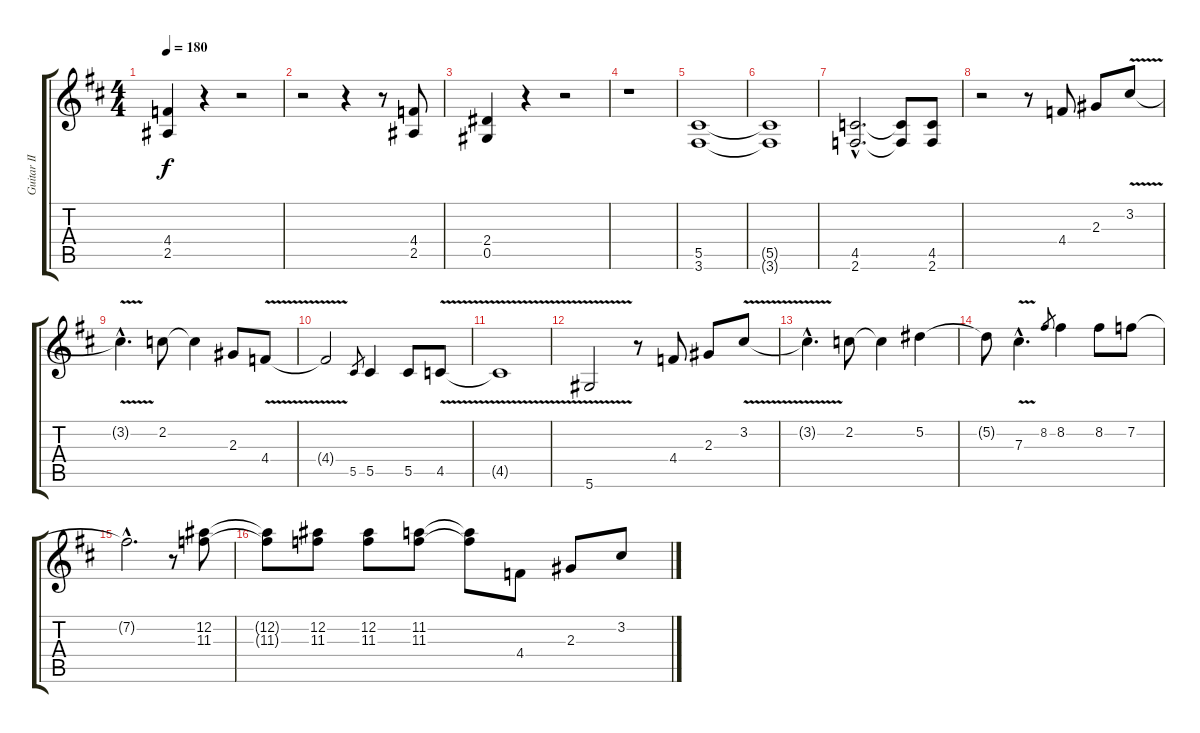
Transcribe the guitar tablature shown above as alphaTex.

\track ("Guitar II" "Guitar II") {instrument distortionguitar}
\staff {score tabs}
\tuning (Eb4 Bb3 Gb3 Db3 Ab2 Eb2) {hide}
\ts (4 4)
\tempo 180
\clef g2
\ks bminor
(4.4 2.5).4{dy f instrument distortionguitar} r.4 r.2 |
r.2 r.4 r.8 (4.4 2.5).8 |
(2.4 0.5).4 r.4 r.2 |
r.1 |
(5.5 3.6).1 |
(5.5{t} 3.6{t}).1 |
(4.5{hac} 2.6{hac}).2{d} (4.5{t} 2.6{t}).8 (4.5 2.6).8 |
r.2 r.8 4.4.8 2.3.8 3.2{v}.8 |
3.2{hac t}.4{d} 2.2.8 2.2{t}.4 2.3.8 4.4{v}.8 |
4.4{t}.2 5.5.8{gr} 5.5.4 5.5.8 4.5{v}.8 |
4.5{t}.1 |
5.6{v}.2 r.8 4.4.8 2.3.8 3.2{v}.8 |
3.2{hac t}.4{d} 2.2.8 2.2{t}.4 5.2.4 |
5.2{t}.8 7.3{v hac}.4{d} 8.2.8{gr} 8.2.4 8.2.8 7.2.8 |
7.2{hac t}.2{d} r.8 (12.2 11.3).8 |
(12.2{t} 11.3{t}).8 (12.2 11.3).8 (12.2 11.3).8 (11.2 11.3).8 (11.2{t} 11.3{t}).8 4.4.8 2.3.8 3.2.8
